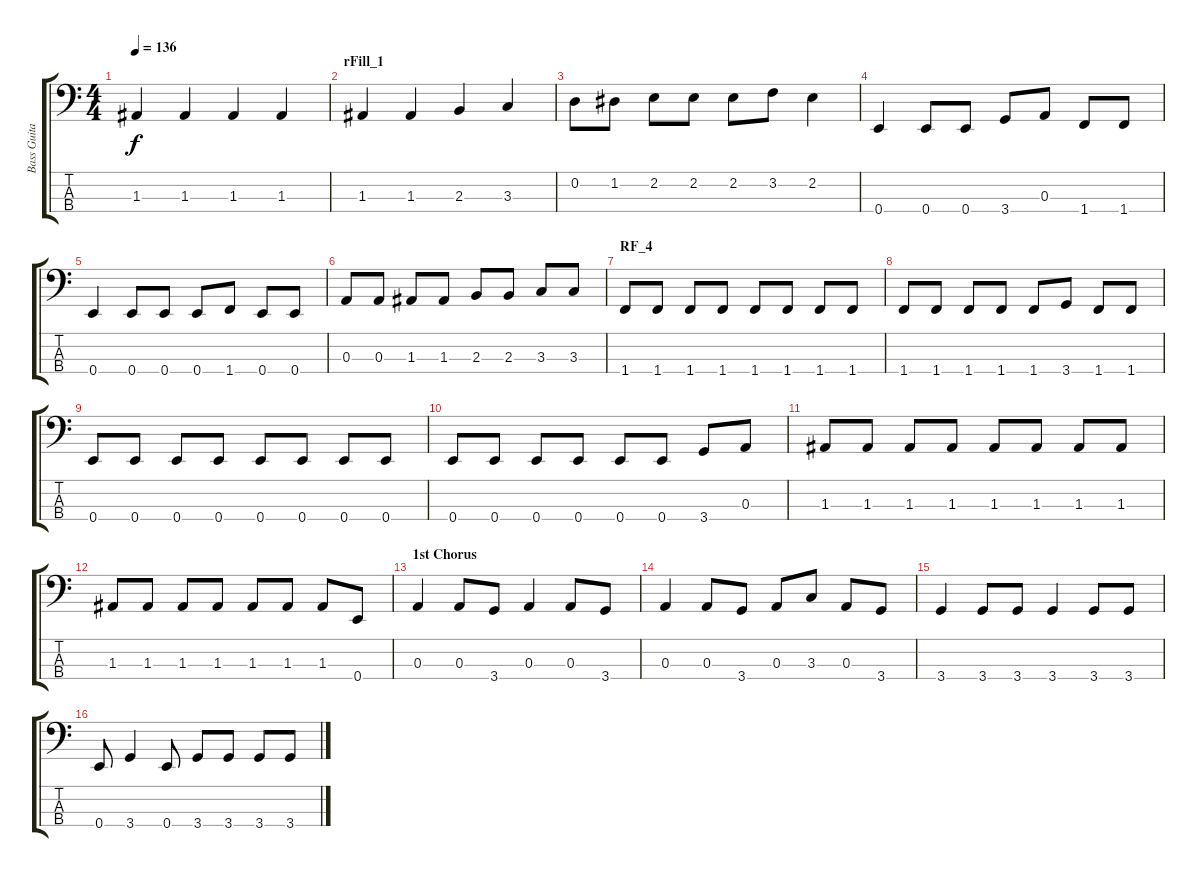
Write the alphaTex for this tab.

\track ("Bass Guitar" "Bass Guita") {instrument electricbasspick}
\staff {score tabs}
\tuning (G2 D2 A1 E1) {hide}
\ts (4 4)
\tempo 136
\clef f4
\ks c
1.3.4{dy f} 1.3.4 1.3.4 1.3.4 |
\section ("" "rFill_1")
1.3.4 1.3.4 2.3.4 3.3.4 |
0.2.8 1.2.8 2.2.8 2.2.8 2.2.8 3.2.8 2.2.4 |
0.4.4 0.4.8 0.4.8 3.4.8 0.3.8 1.4.8 1.4.8 |
0.4.4 0.4.8 0.4.8 0.4.8 1.4.8 0.4.8 0.4.8 |
0.3.8 0.3.8 1.3.8 1.3.8 2.3.8 2.3.8 3.3.8 3.3.8 |
\section ("" "RF_4")
1.4.8 1.4.8 1.4.8 1.4.8 1.4.8 1.4.8 1.4.8 1.4.8 |
1.4.8 1.4.8 1.4.8 1.4.8 1.4.8 3.4.8 1.4.8 1.4.8 |
0.4.8 0.4.8 0.4.8 0.4.8 0.4.8 0.4.8 0.4.8 0.4.8 |
0.4.8 0.4.8 0.4.8 0.4.8 0.4.8 0.4.8 3.4.8 0.3.8 |
1.3.8 1.3.8 1.3.8 1.3.8 1.3.8 1.3.8 1.3.8 1.3.8 |
1.3.8 1.3.8 1.3.8 1.3.8 1.3.8 1.3.8 1.3.8 0.4.8 |
\section ("" "1st Chorus")
0.3.4 0.3.8 3.4.8 0.3.4 0.3.8 3.4.8 |
0.3.4 0.3.8 3.4.8 0.3.8 3.3.8 0.3.8 3.4.8 |
3.4.4 3.4.8 3.4.8 3.4.4 3.4.8 3.4.8 |
0.4.8 3.4.4 0.4.8 3.4.8 3.4.8 3.4.8 3.4.8
